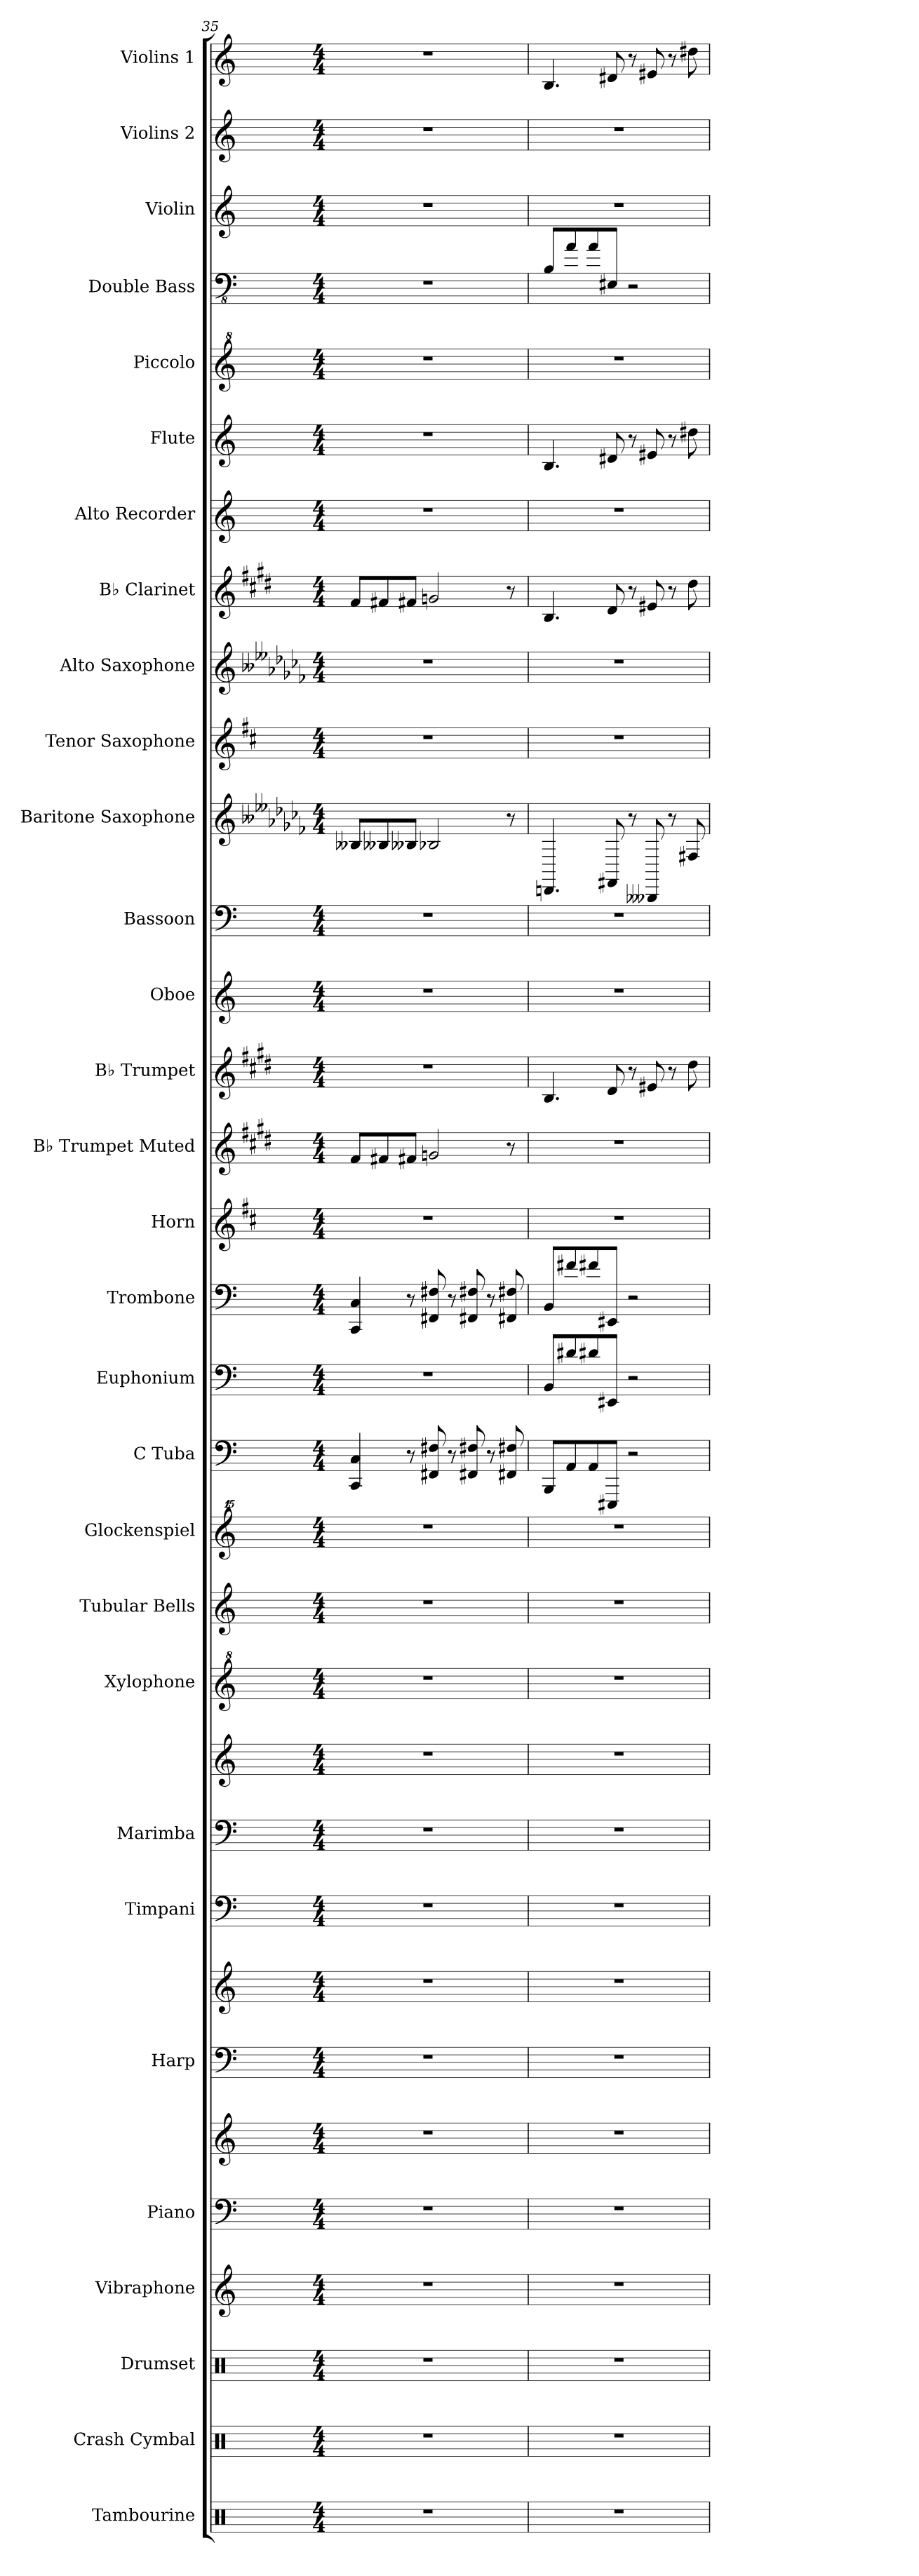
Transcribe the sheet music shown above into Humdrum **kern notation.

**kern	**kern	**kern	**kern	**kern	**kern	**kern	**kern	**kern	**kern	**kern	**kern	**kern	**kern	**kern	**kern	**kern	**kern	**kern	**kern	**kern	**kern	**kern	**kern	**kern	**kern	**kern	**kern	**kern	**kern	**kern	**kern	**kern
*part30	*part29	*part28	*part27	*part26	*part26	*part25	*part25	*part24	*part23	*part23	*part22	*part21	*part20	*part19	*part18	*part17	*part16	*part15	*part14	*part13	*part12	*part11	*part10	*part9	*part8	*part7	*part6	*part5	*part4	*part3	*part2	*part1
*staff33	*staff32	*staff31	*staff30	*staff29	*staff28	*staff27	*staff26	*staff25	*staff24	*staff23	*staff22	*staff21	*staff20	*staff19	*staff18	*staff17	*staff16	*staff15	*staff14	*staff13	*staff12	*staff11	*staff10	*staff9	*staff8	*staff7	*staff6	*staff5	*staff4	*staff3	*staff2	*staff1
*I"Tambourine	*I"Crash Cymbal	*I"Drumset	*I"Vibraphone	*I"Piano	*	*I"Harp	*	*I"Timpani	*I"Marimba	*	*I"Xylophone	*I"Tubular Bells	*I"Glockenspiel	*I"C Tuba	*I"Euphonium	*I"Trombone	*I"Horn	*I"B♭ Trumpet Muted	*I"B♭ Trumpet	*I"Oboe	*I"Bassoon	*I"Baritone Saxophone	*I"Tenor Saxophone	*I"Alto Saxophone	*I"B♭ Clarinet	*I"Alto Recorder	*I"Flute	*I"Piccolo	*I"Double Bass	*I"Violin	*I"Violins 2	*I"Violins 1
*I'Tamb.	*I'Cr. Cym.	*I'Drs.	*I'Vib.	*I'Pno.	*	*I'Hrp.	*	*I'Timp.	*I'Mrm.	*	*I'Xyl.	*I'Tu. Be.	*I'Glk.	*I'C Tu.	*I'Eu.	*I'Trb.	*I'Hn.	*I'B♭ Tpt. Mut	*I'B♭ Tpt.	*I'Ob.	*I'Bsn.	*I'Bar. Sax.	*I'T. Sax.	*I'A. Sax.	*I'B♭ Cl.	*I'A. Rec.	*I'Fl.	*I'Picc.	*	*I'Vln.	*I'Vlns. 2	*I'Vlns. 1
!!LO:PB:g=z
*clefX	*clefX	*clefX	*clefG2	*clefF4	*clefG2	*clefF4	*clefG2	*clefF4	*clefF4	*clefG2	*clefG^2	*clefG2	*clefG^^2	*clefF4	*clefF4	*clefF4	*clefG2	*clefG2	*clefG2	*clefG2	*clefF4	*clefG2	*clefG2	*clefG2	*clefG2	*clefG2	*clefG2	*clefG^2	*clefFv4	*clefG2	*clefG2	*clefG2
*	*	*	*	*	*	*	*	*	*	*	*	*	*	*	*	*	*ITrd4c7	*ITrd1c2	*ITrd1c2	*	*	*ITrd12c21	*ITrd8c14	*ITrd5c9	*ITrd1c2	*	*	*ITrd-7c-12	*ITrd7c12	*	*	*
*k[]	*k[]	*k[]	*k[]	*k[]	*k[]	*k[]	*k[]	*k[]	*k[]	*k[]	*k[]	*k[]	*k[]	*k[]	*k[]	*k[]	*k[f#]	*k[f#c#]	*k[f#c#]	*k[]	*k[]	*k[b--e--a-d-g-c-f-]	*k[f#c#]	*k[b--e--a-d-g-c-f-]	*k[f#c#]	*k[]	*k[]	*k[]	*k[]	*k[]	*k[]	*k[]
*C:	*C:	*C:	*C:	*C:	*C:	*C:	*C:	*C:	*C:	*C:	*C:	*C:	*C:	*C:	*C:	*C:	*G:	*D:	*D:	*C:	*C:	*B--:	*D:	*B--:	*D:	*C:	*C:	*C:	*C:	*C:	*C:	*C:
*M4/4	*M4/4	*M4/4	*M4/4	*M4/4	*M4/4	*M4/4	*M4/4	*M4/4	*M4/4	*M4/4	*M4/4	*M4/4	*M4/4	*M4/4	*M4/4	*M4/4	*M4/4	*M4/4	*M4/4	*M4/4	*M4/4	*M4/4	*M4/4	*M4/4	*M4/4	*M4/4	*M4/4	*M4/4	*M4/4	*M4/4	*M4/4	*M4/4
=35	=35	=35	=35	=35	=35	=35	=35	=35	=35	=35	=35	=35	=35	=35	=35	=35	=35	=35	=35	=35	=35	=35	=35	=35	=35	=35	=35	=35	=35	=35	=35	=35
1r	1r	1r	1r	1r	1r	1r	1r	1r	1r	1r	1r	1r	1r	4CC/ 4C/	1r	4CC/ 4C/	1r	8e/L	1r	1r	1r	8BB--/L	1r	1r	8e/L	1r	1r	1r	1r	1r	1r	1r
.	.	.	.	.	.	.	.	.	.	.	.	.	.	.	.	.	.	8en/	.	.	.	8BB--X/	.	.	8en/	.	.	.	.	.	.	.
.	.	.	.	.	.	.	.	.	.	.	.	.	.	8r	.	8r	.	8en/J	.	.	.	8BB--X/J	.	.	8en/J	.	.	.	.	.	.	.
.	.	.	.	.	.	.	.	.	.	.	.	.	.	8FF#X/ 8F#X/	.	8FF#X/ 8F#X/	.	2fn/	.	.	.	2BB-X/	.	.	2fn/	.	.	.	.	.	.	.
.	.	.	.	.	.	.	.	.	.	.	.	.	.	8r	.	8r	.	.	.	.	.	.	.	.	.	.	.	.	.	.	.	.
.	.	.	.	.	.	.	.	.	.	.	.	.	.	8FF#X/ 8F#X/	.	8FF#X/ 8F#X/	.	.	.	.	.	.	.	.	.	.	.	.	.	.	.	.
.	.	.	.	.	.	.	.	.	.	.	.	.	.	8r	.	8r	.	.	.	.	.	.	.	.	.	.	.	.	.	.	.	.
.	.	.	.	.	.	.	.	.	.	.	.	.	.	8FF#X/ 8F#X/	.	8FF#X/ 8F#X/	.	8r	.	.	.	8r	.	.	8r	.	.	.	.	.	.	.
=36	=36	=36	=36	=36	=36	=36	=36	=36	=36	=36	=36	=36	=36	=36	=36	=36	=36	=36	=36	=36	=36	=36	=36	=36	=36	=36	=36	=36	=36	=36	=36	=36
1r	1r	1r	1r	1r	1r	1r	1r	1r	1r	1r	1r	1r	1r	8BBB/L	8BB/L	8BB/L	1r	1r	4.A/	1r	1r	4.DDDn/	1r	1r	4.A/	1r	4.B/	1r	8BBB/L	1r	1r	4.B/
.	.	.	.	.	.	.	.	.	.	.	.	.	.	8AA/	8d#X/	8f#X/	.	.	.	.	.	.	.	.	.	.	.	.	8AA/	.	.	.
.	.	.	.	.	.	.	.	.	.	.	.	.	.	8AA/	8d#X/	8f#X/	.	.	.	.	.	.	.	.	.	.	.	.	8AA/	.	.	.
.	.	.	.	.	.	.	.	.	.	.	.	.	.	8EEE#X/J	8EE#X/J	8EE#X/J	.	.	8c#/	.	.	8FFF#X/	.	.	8c#/	.	8d#X/	.	8EEE#X/J	.	.	8d#X/
.	.	.	.	.	.	.	.	.	.	.	.	.	.	2r	2r	2r	.	.	8r	.	.	8r	.	.	8r	.	8r	.	2r	.	.	8r
.	.	.	.	.	.	.	.	.	.	.	.	.	.	.	.	.	.	.	8d#X/	.	.	8BBB---X/	.	.	8d#X/	.	8e#X/	.	.	.	.	8e#X/
.	.	.	.	.	.	.	.	.	.	.	.	.	.	.	.	.	.	.	8r	.	.	8r	.	.	8r	.	8r	.	.	.	.	8r
.	.	.	.	.	.	.	.	.	.	.	.	.	.	.	.	.	.	.	8cc#\	.	.	8FF#X/	.	.	8cc#\	.	8dd#X\	.	.	.	.	8dd#X\
=	=	=	=	=	=	=	=	=	=	=	=	=	=	=	=	=	=	=	=	=	=	=	=	=	=	=	=	=	=	=	=	=
*-	*-	*-	*-	*-	*-	*-	*-	*-	*-	*-	*-	*-	*-	*-	*-	*-	*-	*-	*-	*-	*-	*-	*-	*-	*-	*-	*-	*-	*-	*-	*-	*-
